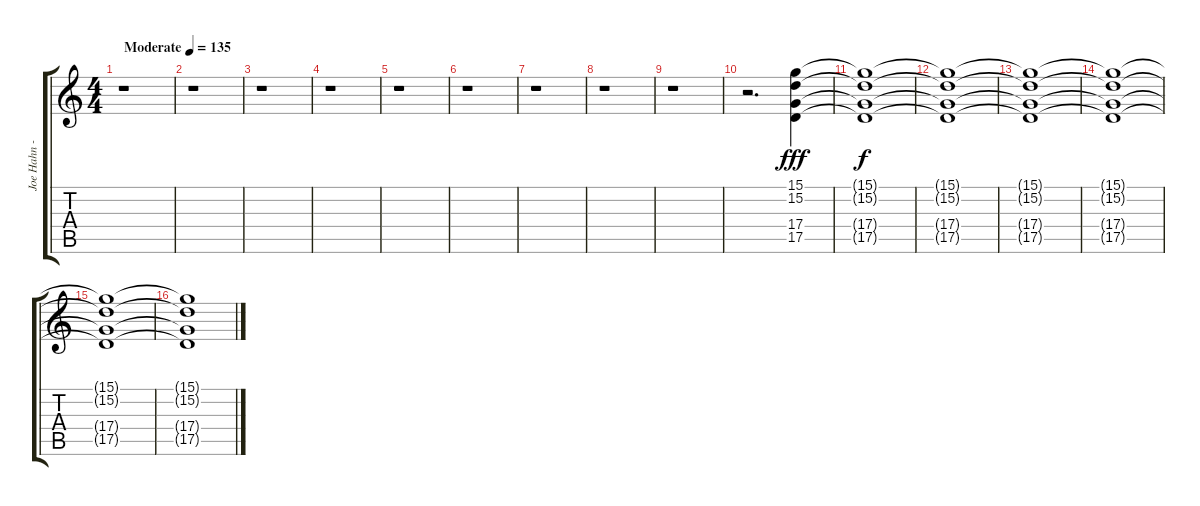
\track ("Joe Hahn - Turntables" "Joe Hahn -") {instrument applause}
\staff {score tabs}
\tuning (E4 B3 G3 D3 A2 E2) {hide}
\ts (4 4)
\tempo (135 "Moderate")
\clef g2
\ks c
r.1{dy fff instrument applause} |
r.1 |
r.1 |
r.1 |
r.1 |
r.1 |
r.1 |
r.1 |
r.1 |
r.2{d} (15.1 15.2 17.4 17.5).4{volume 0} |
(15.1{t} 15.2{t} 17.4{t} 17.5{t}).1{dy f} |
(15.1{t} 15.2{t} 17.4{t} 17.5{t}).1 |
(15.1{t} 15.2{t} 17.4{t} 17.5{t}).1 |
(15.1{t} 15.2{t} 17.4{t} 17.5{t}).1 |
(15.1{t} 15.2{t} 17.4{t} 17.5{t}).1 |
(15.1{t} 15.2{t} 17.4{t} 17.5{t}).1
